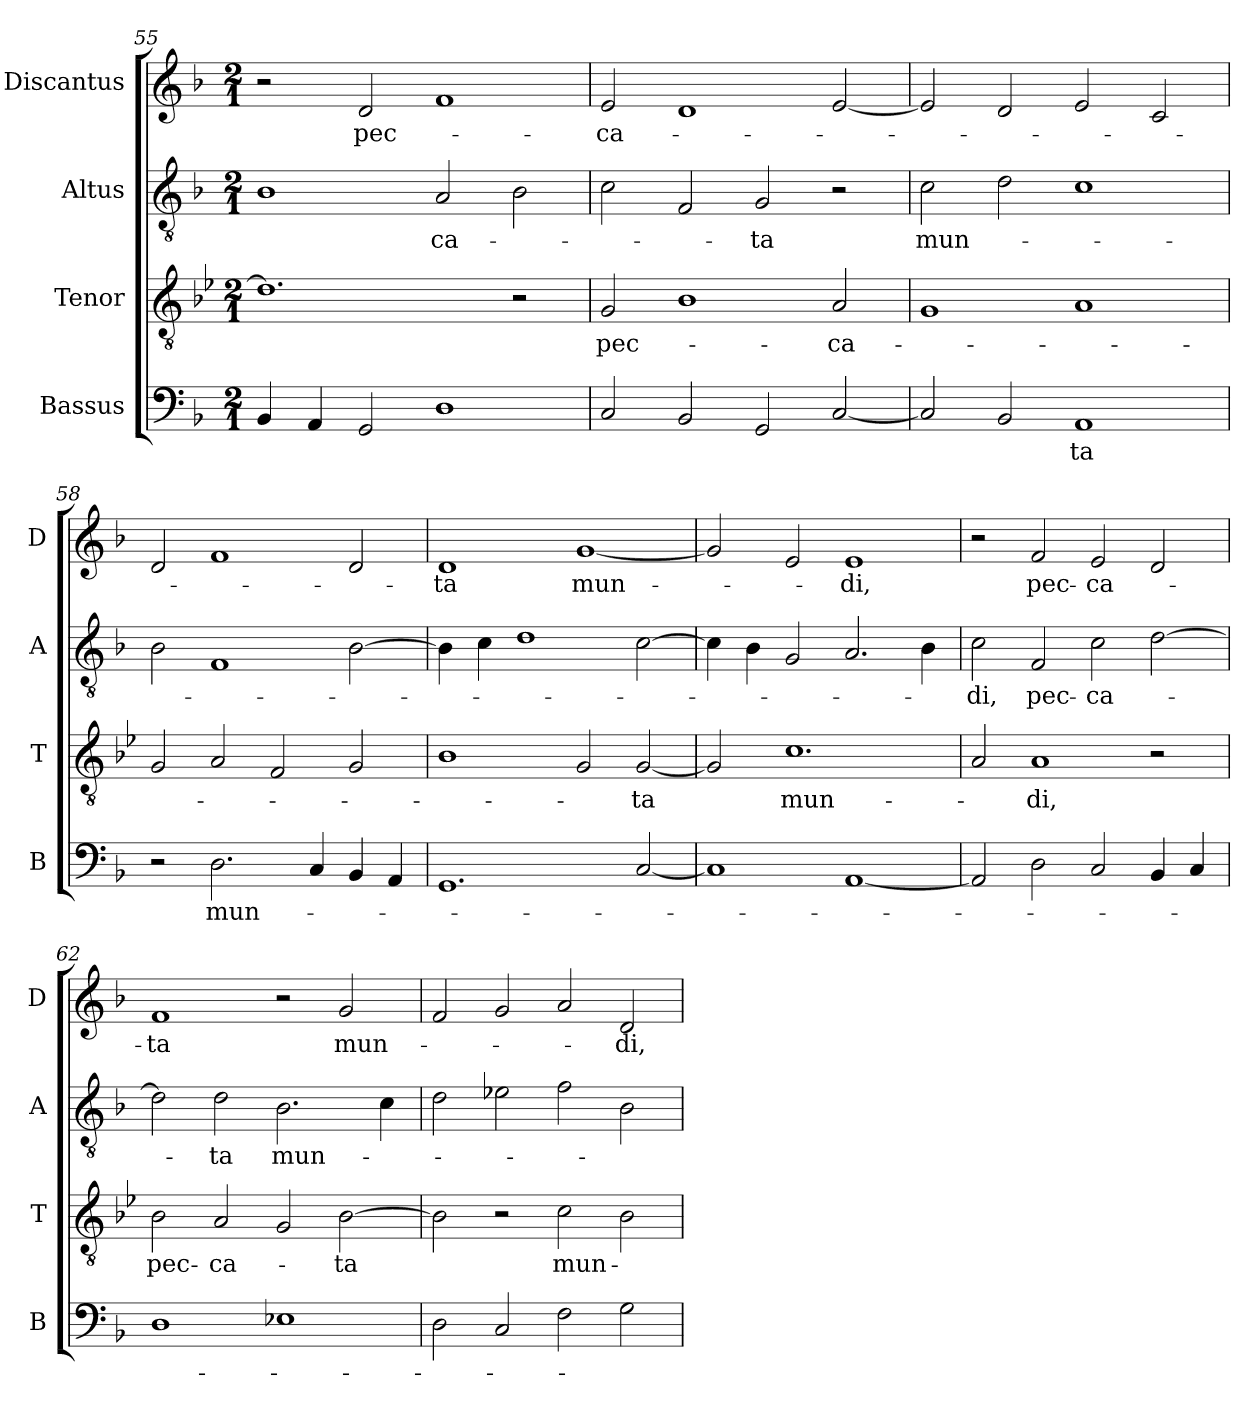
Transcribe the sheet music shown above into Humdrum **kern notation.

**kern	**text	**kern	**text	**kern	**text	**kern	**text
*part4	*part4	*part3	*part3	*part2	*part2	*part1	*part1
*staff4	*staff4	*staff3	*staff3	*staff2	*staff2	*staff1	*staff1
*I"Bassus	*	*I"Tenor	*	*I"Altus	*	*I"Discantus	*
*I'B	*	*I'T	*	*I'A	*	*I'D	*
*clefF4	*	*clefGv2	*	*clefGv2	*	*clefG2	*
*k[b-]	*	*k[b-e-]	*	*k[b-]	*	*k[b-]	*
*M2/1	*	*M2/1	*	*M2/1	*	*M2/1	*
=55	=55	=55	=55	=55	=55	=55	=55
4BB-/	.	1.d]	.	1B-	.	2r	.
4AA/	.	.	.	.	.	.	.
2GG/	.	.	.	.	.	2d/	pec-
1D	.	.	.	2A/	-ca-	1f	.
.	.	2r	.	2B-\	.	.	.
=56	=56	=56	=56	=56	=56	=56	=56
2C/	.	2G/	pec-	2c\	.	2e/	-ca-
2BB-/	.	1B-	.	2F/	.	1d	.
2GG/	.	.	.	2G/	-ta	.	.
[2C/	.	2A/	-ca-	2r	.	[2e/	.
=57	=57	=57	=57	=57	=57	=57	=57
2C/]	.	1G	.	2c\	mun-	2e/]	.
2BB-/	.	.	.	2d\	.	2d/	.
1AA	-ta	1A	.	1c	.	2e/	.
.	.	.	.	.	.	2c/	.
=58	=58	=58	=58	=58	=58	=58	=58
2r	.	2G/	.	2B-\	.	2d/	.
2.D\	mun-	2A/	.	1F	.	1f	.
.	.	2F/	.	.	.	.	.
4C/	.	.	.	.	.	.	.
4BB-/	.	2G/	.	[2B-\	.	2d/	.
4AA/	.	.	.	.	.	.	.
=59	=59	=59	=59	=59	=59	=59	=59
1.GG	.	1B-	.	4B-\]	.	1d	-ta
.	.	.	.	4c\	.	.	.
.	.	.	.	1d	.	.	.
.	.	2G/	.	.	.	[1g	mun-
[2C/	.	[2G/	-ta	[2c\	.	.	.
=60	=60	=60	=60	=60	=60	=60	=60
1C]	.	2G/]	.	4c\]	.	2g/]	.
.	.	.	.	4B-\	.	.	.
.	.	1.c	mun-	2G/	.	2e/	.
[1AA	.	.	.	2.A/	.	1e	-di,
.	.	.	.	4B-\	.	.	.
=61	=61	=61	=61	=61	=61	=61	=61
2AA/]	.	2A/	.	2c\	-di,	2r	.
2D\	.	1A	-di,	2F/	pec-	2f/	pec-
2C/	.	.	.	2c\	-ca-	2e/	-ca-
4BB-/	.	2r	.	[2d\	.	2d/	.
4C/	.	.	.	.	.	.	.
=62	=62	=62	=62	=62	=62	=62	=62
1D	.	2B-\	pec-	2d\]	.	1f	-ta
.	.	2A/	-ca-	2d\	-ta	.	.
1E-X	.	2G/	.	2.B-\	mun-	2r	.
.	.	[2B-\	-ta	.	.	2g/	mun-
.	.	.	.	4c\	.	.	.
=63	=63	=63	=63	=63	=63	=63	=63
2D\	.	2B-\]	.	2d\	.	2f/	.
2C/	.	2r	.	2e-X\	.	2g/	.
2F\	.	2c\	mun-	2f\	.	2a/	.
2G\	.	2B-\	.	2B-\	.	2d/	-di,
=	=	=	=	=	=	=	=
*-	*-	*-	*-	*-	*-	*-	*-
